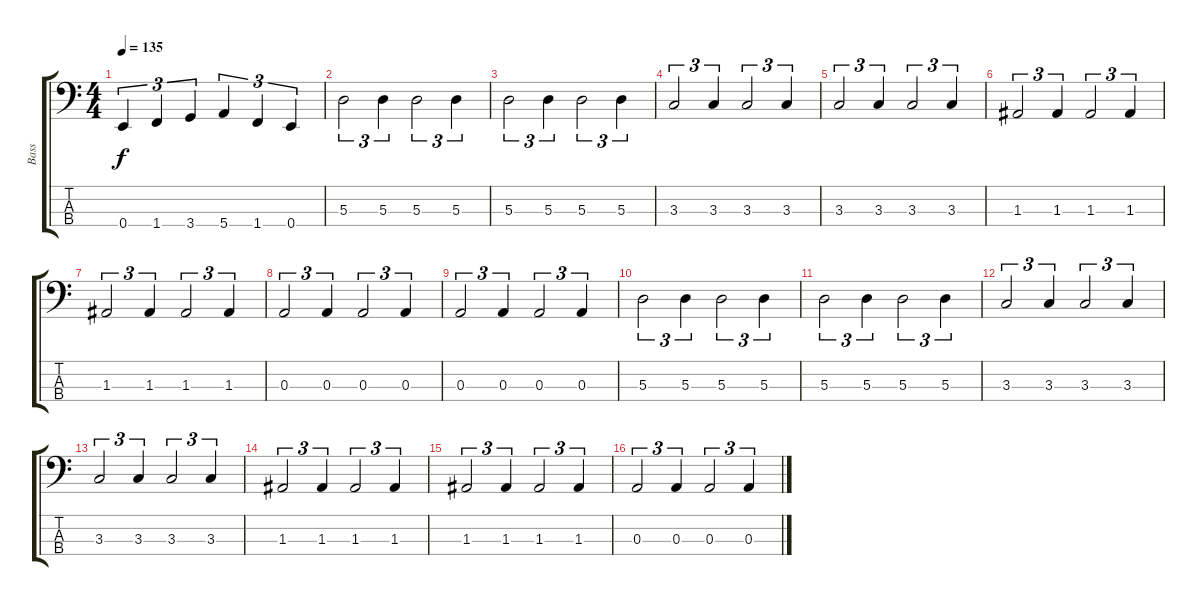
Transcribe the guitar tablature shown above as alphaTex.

\track ("Bass" "Bass") {instrument electricbassfinger}
\staff {score tabs}
\tuning (G2 D2 A1 E1) {hide}
\ts (4 4)
\tempo 135
\clef f4
\ks c
0.4.4{tu (3 2) dy f} 1.4.4{tu (3 2)} 3.4.4{tu (3 2)} 5.4.4{tu (3 2)} 1.4.4{tu (3 2)} 0.4.4{tu (3 2)} |
5.3.2{tu (3 2)} 5.3.4{tu (3 2)} 5.3.2{tu (3 2)} 5.3.4{tu (3 2)} |
5.3.2{tu (3 2)} 5.3.4{tu (3 2)} 5.3.2{tu (3 2)} 5.3.4{tu (3 2)} |
3.3.2{tu (3 2)} 3.3.4{tu (3 2)} 3.3.2{tu (3 2)} 3.3.4{tu (3 2)} |
3.3.2{tu (3 2)} 3.3.4{tu (3 2)} 3.3.2{tu (3 2)} 3.3.4{tu (3 2)} |
1.3.2{tu (3 2)} 1.3.4{tu (3 2)} 1.3.2{tu (3 2)} 1.3.4{tu (3 2)} |
1.3.2{tu (3 2)} 1.3.4{tu (3 2)} 1.3.2{tu (3 2)} 1.3.4{tu (3 2)} |
0.3.2{tu (3 2)} 0.3.4{tu (3 2)} 0.3.2{tu (3 2)} 0.3.4{tu (3 2)} |
0.3.2{tu (3 2)} 0.3.4{tu (3 2)} 0.3.2{tu (3 2)} 0.3.4{tu (3 2)} |
5.3.2{tu (3 2)} 5.3.4{tu (3 2)} 5.3.2{tu (3 2)} 5.3.4{tu (3 2)} |
5.3.2{tu (3 2)} 5.3.4{tu (3 2)} 5.3.2{tu (3 2)} 5.3.4{tu (3 2)} |
3.3.2{tu (3 2)} 3.3.4{tu (3 2)} 3.3.2{tu (3 2)} 3.3.4{tu (3 2)} |
3.3.2{tu (3 2)} 3.3.4{tu (3 2)} 3.3.2{tu (3 2)} 3.3.4{tu (3 2)} |
1.3.2{tu (3 2)} 1.3.4{tu (3 2)} 1.3.2{tu (3 2)} 1.3.4{tu (3 2)} |
1.3.2{tu (3 2)} 1.3.4{tu (3 2)} 1.3.2{tu (3 2)} 1.3.4{tu (3 2)} |
0.3.2{tu (3 2)} 0.3.4{tu (3 2)} 0.3.2{tu (3 2)} 0.3.4{tu (3 2)}
